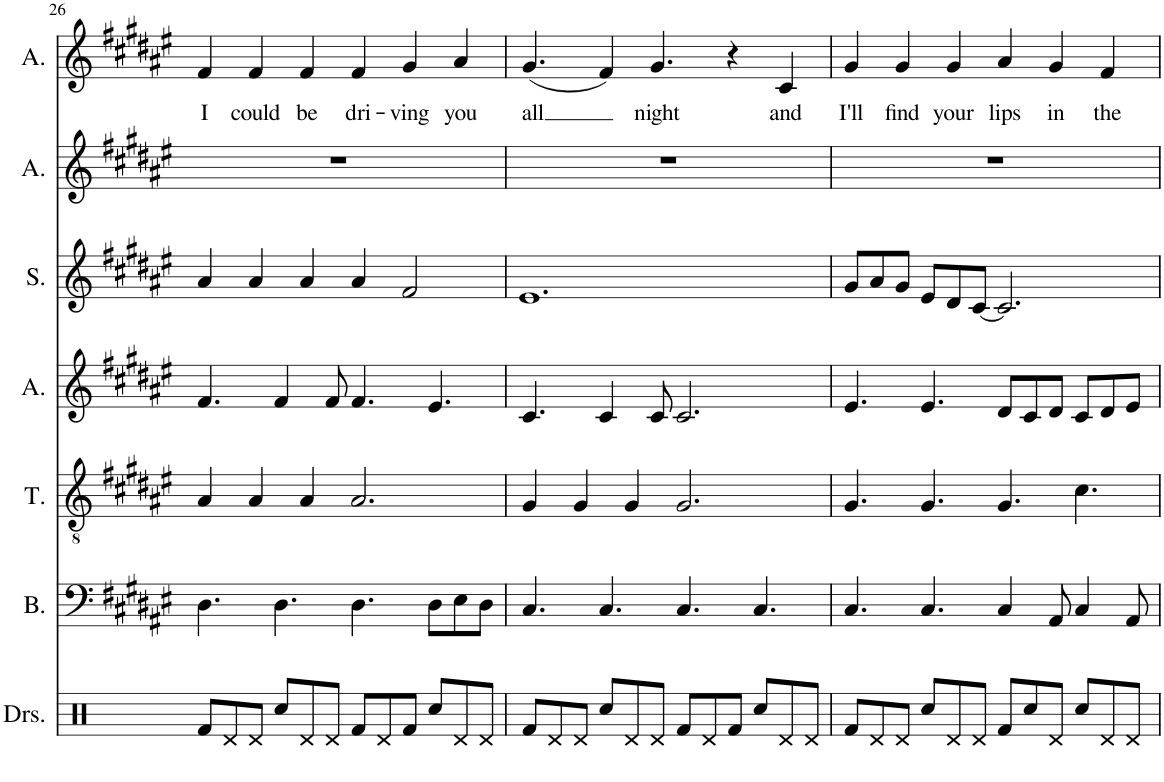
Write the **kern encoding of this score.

**kern	**kern	**kern	**kern	**kern	**kern	**kern	**text
*part7	*part6	*part5	*part4	*part3	*part2	*part1	*part1
*staff7	*staff6	*staff5	*staff4	*staff3	*staff2	*staff1	*staff1
*I"Drumset	*I"Bass	*I"Tenor	*I"Alto	*I"Soprano	*I"Alto	*I"Alto	*
*I'Drs.	*I'B.	*I'T.	*I'A.	*I'S.	*I'A.	*I'A.	*
!!LO:PB:g=z
*clefX	*clefF4	*clefGv2	*clefG2	*clefG2	*clefG2	*clefG2	*
*k[]	*k[f#c#g#d#a#e#]	*k[f#c#g#d#a#e#]	*k[f#c#g#d#a#e#]	*k[f#c#g#d#a#e#]	*k[f#c#g#d#a#e#]	*k[f#c#g#d#a#e#]	*
*M12/8	*M12/8	*M12/8	*M12/8	*M12/8	*M12/8	*M12/8	*
=26	=26	=26	=26	=26	=26	=26	=26
!	!	!	!	!	!	!	!LO:LY:b
8Rf/L	4.D#\	4A#/	4.f#/	4a#/	1.r	4f#/	I
8Rd/	.	.	.	.	.	.	.
!	!	!	!	!	!	!	!LO:LY:b
8Rd/J	.	4A#/	.	4a#/	.	4f#/	could
8Rcc/L	4.D#\	.	4f#/	.	.	.	.
!	!	!	!	!	!	!	!LO:LY:b
8Rd/	.	4A#/	.	4a#/	.	4f#/	be
8Rd/J	.	.	8f#/	.	.	.	.
!	!	!	!	!	!	!	!LO:LY:b
8Rf/L	4.D#\	2.A#/	4.f#/	4a#/	.	4f#/	dri-
8Rd/	.	.	.	.	.	.	.
!	!	!	!	!	!	!	!LO:LY:b
8Rf/J	.	.	.	2f#/	.	4g#/	-ving
8Rcc/L	8D#\L	.	4.e#/	.	.	.	.
!	!	!	!	!	!	!	!LO:LY:b
8Rd/	8E#\	.	.	.	.	4a#/	you
8Rd/J	8D#\J	.	.	.	.	.	.
=27	=27	=27	=27	=27	=27	=27	=27
!	!	!	!	!	!	!	!LO:LY:b
8Rf/L	4.C#/	4G#/	4.c#/	1.e#	1.r	(4.g#/	all
8Rd/	.	.	.	.	.	.	.
8Rd/J	.	4G#/	.	.	.	.	.
8Rcc/L	4.C#/	.	4c#/	.	.	4f#/)	.
8Rd/	.	4G#/	.	.	.	.	.
!	!	!	!	!	!	!	!LO:LY:b
8Rd/J	.	.	8c#/	.	.	4.g#/	night
8Rf/L	4.C#/	2.G#/	2.c#/	.	.	.	.
8Rd/	.	.	.	.	.	.	.
8Rf/J	.	.	.	.	.	4r	.
8Rcc/L	4.C#/	.	.	.	.	.	.
!	!	!	!	!	!	!	!LO:LY:b
8Rd/	.	.	.	.	.	4c#/	and
8Rd/J	.	.	.	.	.	.	.
=28	=28	=28	=28	=28	=28	=28	=28
!	!	!	!	!	!	!	!LO:LY:b
8Rf/L	4.C#/	4.G#/	4.e#/	8g#/L	1.r	4g#/	I'll
8Rd/	.	.	.	8a#/	.	.	.
!	!	!	!	!	!	!	!LO:LY:b
8Rd/J	.	.	.	8g#/J	.	4g#/	find
8Rcc/L	4.C#/	4.G#/	4.e#/	8e#/L	.	.	.
!	!	!	!	!	!	!	!LO:LY:b
8Rd/	.	.	.	8d#/	.	4g#/	your
8Rd/J	.	.	.	[8c#/J	.	.	.
!	!	!	!	!	!	!	!LO:LY:b
8Rf/L	4C#/	4.G#/	8d#/L	2.c#/]	.	4a#/	lips
8Rcc/	.	.	8c#/	.	.	.	.
!	!	!	!	!	!	!	!LO:LY:b
8Rd/J	8AA#/	.	8d#/J	.	.	4g#/	in
8Rcc/L	4C#/	4.c#\	8c#/L	.	.	.	.
!	!	!	!	!	!	!	!LO:LY:b
8Rd/	.	.	8d#/	.	.	4f#/	the
8Rd/J	8AA#/	.	8e#/J	.	.	.	.
=	=	=	=	=	=	=	=
*-	*-	*-	*-	*-	*-	*-	*-
